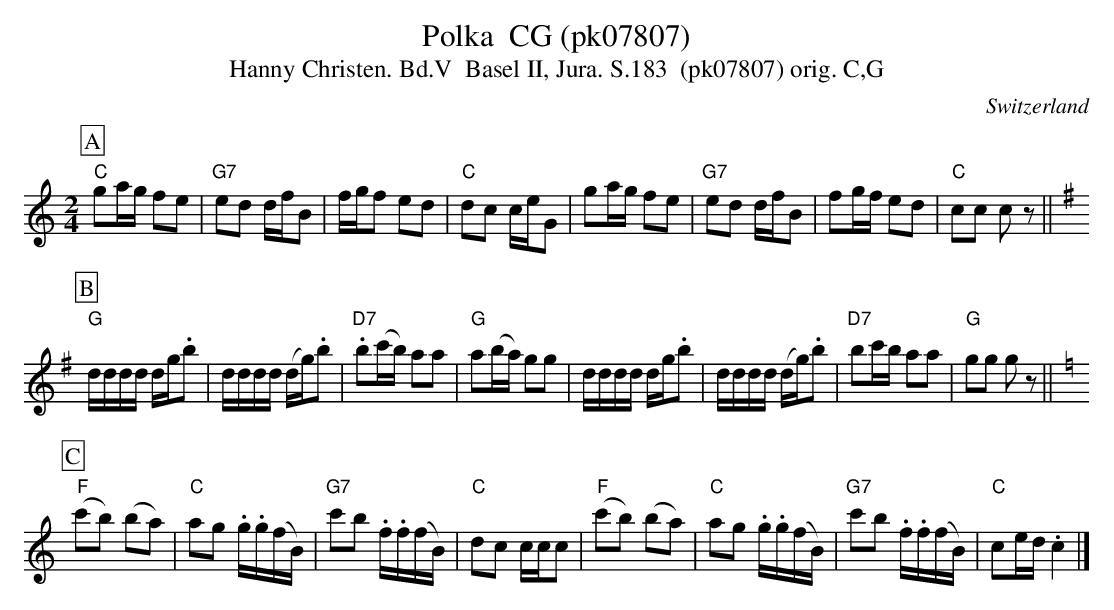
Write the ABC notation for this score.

X:1
T:Polka  CG (pk07807)
T:Hanny Christen. Bd.V  Basel II, Jura. S.183  (pk07807) orig. C,G
M:2/4
L:1/8
O:Switzerland
K:C major
[P:A] "C"ga/g/ fe | "G7"ed d/f/B | f/g/f ed | "C"dc c/e/G | ga/g/ fe | "G7"ed d/f/B | fg/f/ ed | "C"cc cz || [K:G]
[P:B] "G"d/d/d/d/ /d/g/.b |d/d/d/d/ (d/g/).b | "D7".b(c'/b/) aa | "G"a(b/a/) gg | d/d/d/d/ /d/g/.b |d/d/d/d/ (d/g/).b | "D7"bc'/b/ aa | "G"gg gz || [K:C]
[P:C] ("F"c'b) (ba) | "C"ag .g/.g/(f/B/) | "G7"c'b .f/.f/(f/B/) | "C"dc c/c/c | ("F"c'b) (ba) | "C"ag .g/.g/(f/B/) | "G7"c'b .f/.f/(f/B/) | "C"ce/d/ .c2 |]
W:
